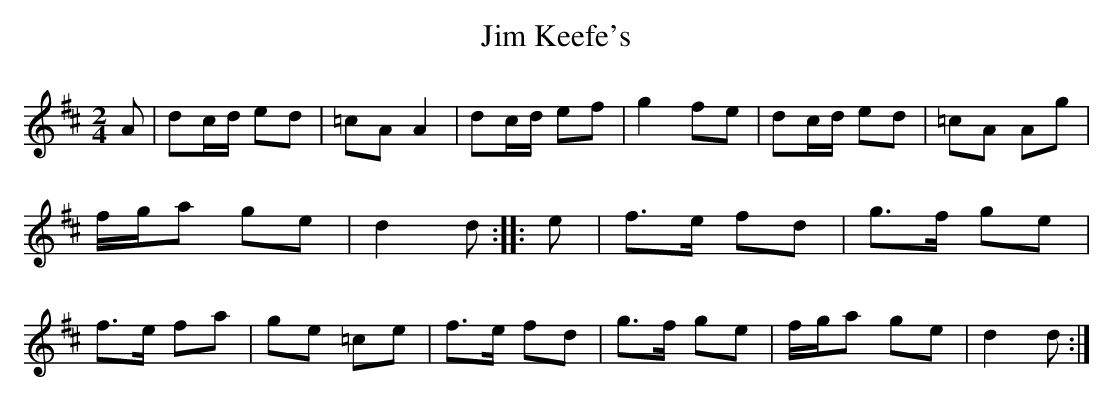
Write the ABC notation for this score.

X:1
T:Jim Keefe's
M:2/4
L:1/8
K:D
A|dc/2d/2 ed|=cA A2|dc/2d/2 ef|g2 fe|\
dc/2d/2 ed|=cA Ag|f/2g/2a ge|d2 d::e|\
f>e fd|g>f ge|f>e fa|ge =ce|\
f>e fd|g>f ge|f/2g/2a ge|d2 d:|
